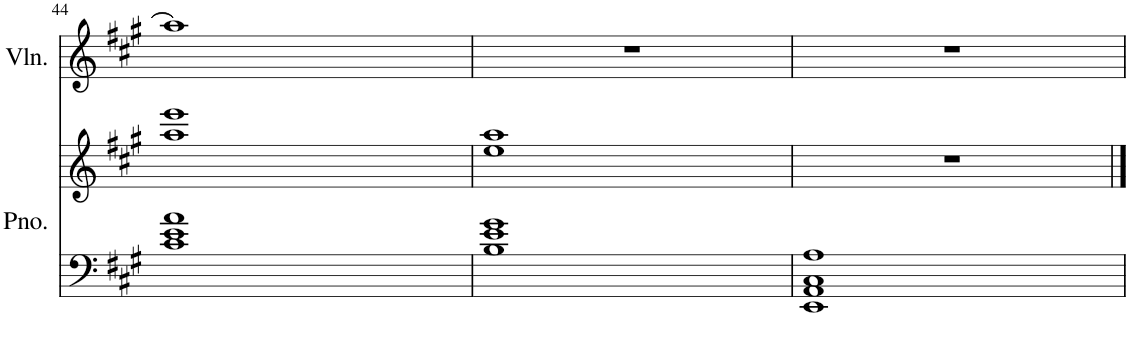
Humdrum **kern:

**kern	**kern	**kern
*part2	*part2	*part1
*staff3	*staff2	*staff1
*I"Piano	*	*I"Violin
*I'Pno.	*	*I'Vln.
!!LO:PB:g=z
*clefF4	*clefG2	*clefG2
*k[f#c#g#]	*k[f#c#g#]	*k[f#c#g#]
*M4/4	*M4/4	*M4/4
=44	=44	=44
1c# 1e 1a	1aa 1eee	1aa]
=45	=45	=45
1B 1e 1g#	1ee 1aa	1r
=46	=46	=46
1EE 1AA 1C# 1A	1r	1r
=	=	=
*-	*-	*-
